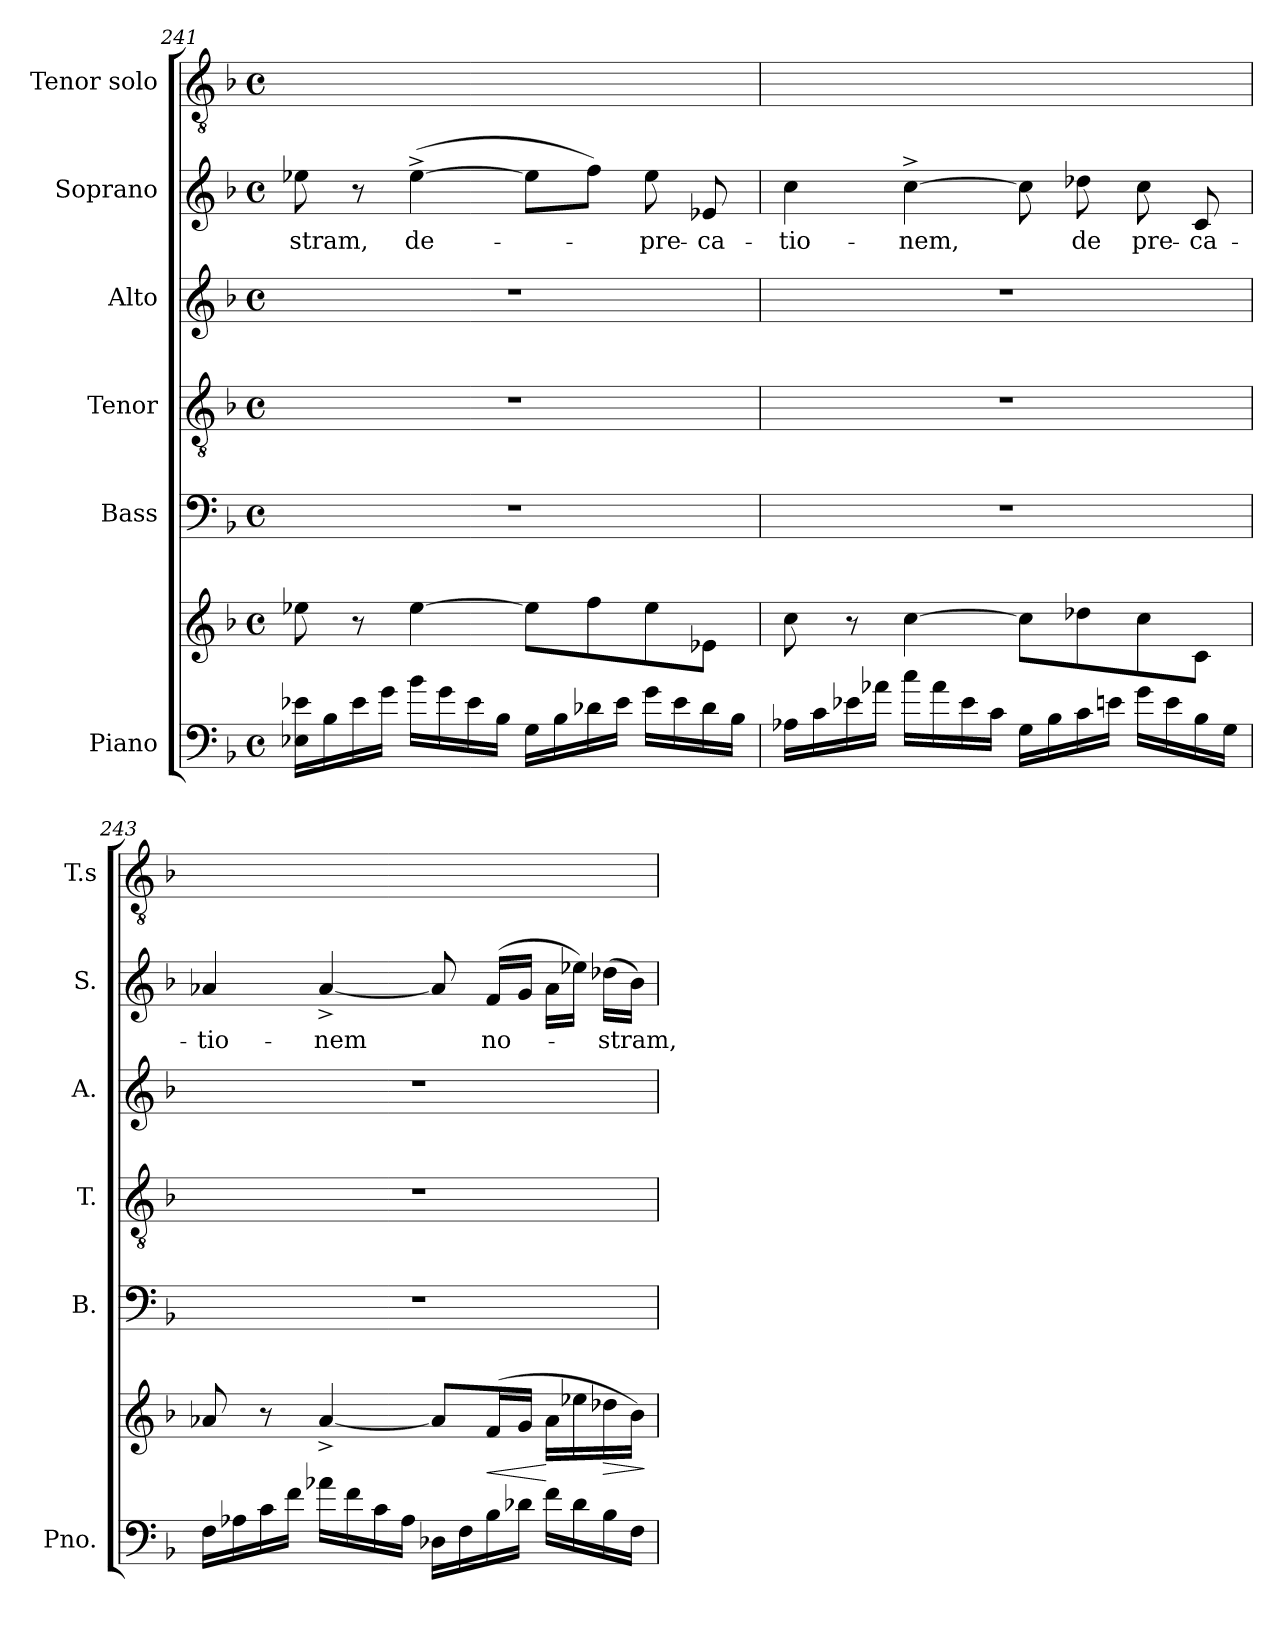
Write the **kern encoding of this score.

**kern	**kern	**dynam	**kern	**kern	**kern	**kern	**text	**kern
*part6	*part6	*part6	*part5	*part4	*part3	*part2	*part2	*part1
*staff7	*staff6	*staff6/7	*staff5	*staff4	*staff3	*staff2	*staff2	*staff1
*I"Piano	*	*	*I"Bass	*I"Tenor	*I"Alto	*I"Soprano	*	*I"Tenor solo
*I'Pno.	*	*	*I'B.	*I'T.	*I'A.	*I'S.	*	*I'T.s
!!LO:LB:g=z
*clefF4	*clefG2	*	*clefF4	*clefGv2	*clefG2	*clefG2	*	*clefGv2
*k[b-]	*k[b-]	*	*k[b-]	*k[b-]	*k[b-]	*k[b-]	*	*k[b-]
*M4/4	*M4/4	*	*M4/4	*M4/4	*M4/4	*M4/4	*	*M4/4
*met(c)	*met(c)	*	*met(c)	*met(c)	*met(c)	*met(c)	*	*met(c)
=241	=241	=241	=241	=241	=241	=241	=241	=241
!	!	!	!	!	!	!	!LO:LY:b	!
16E-X\ 16e-X\LL	8ee-X\	.	1r	1r	1r	8ee-X\	-stram,	1ryy
16B-\	.	.	.	.	.	.	.	.
16e-\	8r	.	.	.	.	8r	.	.
16g\JJ	.	.	.	.	.	.	.	.
!	!	!	!	!	!	!	!LO:LY:b	!
16b-\LL	[4ee-\	.	.	.	.	(>[4ee-^\	de-	.
16g\	.	.	.	.	.	.	.	.
16e-\	.	.	.	.	.	.	.	.
16B-\JJ	.	.	.	.	.	.	.	.
16G\LL	8ee-\L]	.	.	.	.	8ee-\L]	.	.
16B-\	.	.	.	.	.	.	.	.
16d-X\	8ff\	.	.	.	.	8ff\J)	.	.
16e-\JJ	.	.	.	.	.	.	.	.
!	!	!	!	!	!	!	!LO:LY:b	!
16g\LL	8ee-\	.	.	.	.	8ee-\	-pre-	.
16e-\	.	.	.	.	.	.	.	.
!	!	!	!	!	!	!	!LO:LY:b	!
16d-\	8e-X\J	.	.	.	.	8e-X/	-ca-	.
16B-\JJ	.	.	.	.	.	.	.	.
=242	=242	=242	=242	=242	=242	=242	=242	=242
!	!	!	!	!	!	!	!LO:LY:b	!
16A-X\LL	8cc\	.	1r	1r	1r	4cc\	-tio-	1ryy
16c\	.	.	.	.	.	.	.	.
16e-X\	8r	.	.	.	.	.	.	.
16a-X\JJ	.	.	.	.	.	.	.	.
!	!	!	!	!	!	!	!LO:LY:b	!
16cc\LL	[4cc\	.	.	.	.	[4cc^\	-nem,	.
16a-\	.	.	.	.	.	.	.	.
16e-\	.	.	.	.	.	.	.	.
16c\JJ	.	.	.	.	.	.	.	.
16G\LL	8cc\L]	.	.	.	.	8cc\]	.	.
16B-\	.	.	.	.	.	.	.	.
!	!	!	!	!	!	!	!LO:LY:b	!
16c\	8dd-X\	.	.	.	.	8dd-X\	de	.
16en\JJ	.	.	.	.	.	.	.	.
!	!	!	!	!	!	!	!LO:LY:b	!
16g\LL	8cc\	.	.	.	.	8cc\	-pre-	.
16e\	.	.	.	.	.	.	.	.
!	!	!	!	!	!	!	!LO:LY:b	!
16B-\	8c\J	.	.	.	.	8c/	-ca-	.
16G\JJ	.	.	.	.	.	.	.	.
=243	=243	=243	=243	=243	=243	=243	=243	=243
!	!	!	!	!	!	!	!LO:LY:b	!
16F\LL	8a-X/	.	1r	1r	1r	4a-X/	-tio-	1ryy
16A-X\	.	.	.	.	.	.	.	.
16c\	8r	.	.	.	.	.	.	.
16f\JJ	.	.	.	.	.	.	.	.
!	!	!	!	!	!	!	!LO:LY:b	!
16a-X\LL	[4a-^/	.	.	.	.	[4a-^/	-nem	.
16f\	.	.	.	.	.	.	.	.
16c\	.	.	.	.	.	.	.	.
16A-\JJ	.	.	.	.	.	.	.	.
16D-X\LL	8a-/L]	.	.	.	.	8a-/]	.	.
16F\	.	.	.	.	.	.	.	.
!	!	!LO:HP:b	!	!	!	!	!LO:LY:b	!
16B-\	(>16f/L	<	.	.	.	(>16f/LL	no-	.
16d-X\JJ	16g/JJ	.	.	.	.	16g/JJ	.	.
16f\LL	16a-\LL	[	.	.	.	16a-\LL	.	.
16d-\	16ee-X\	.	.	.	.	16ee-X\JJ)	.	.
!	!	!LO:HP:b	!	!	!	!	!LO:LY:b	!
16B-\	16dd-X\	>	.	.	.	(>16dd-X\LL	-stram,	.
16F\JJ	16b-\JJ)	.	.	.	.	16b-\JJ)	.	.
.	.	]	.	.	.	.	.	.
=	=	=	=	=	=	=	=	=
*-	*-	*-	*-	*-	*-	*-	*-	*-
